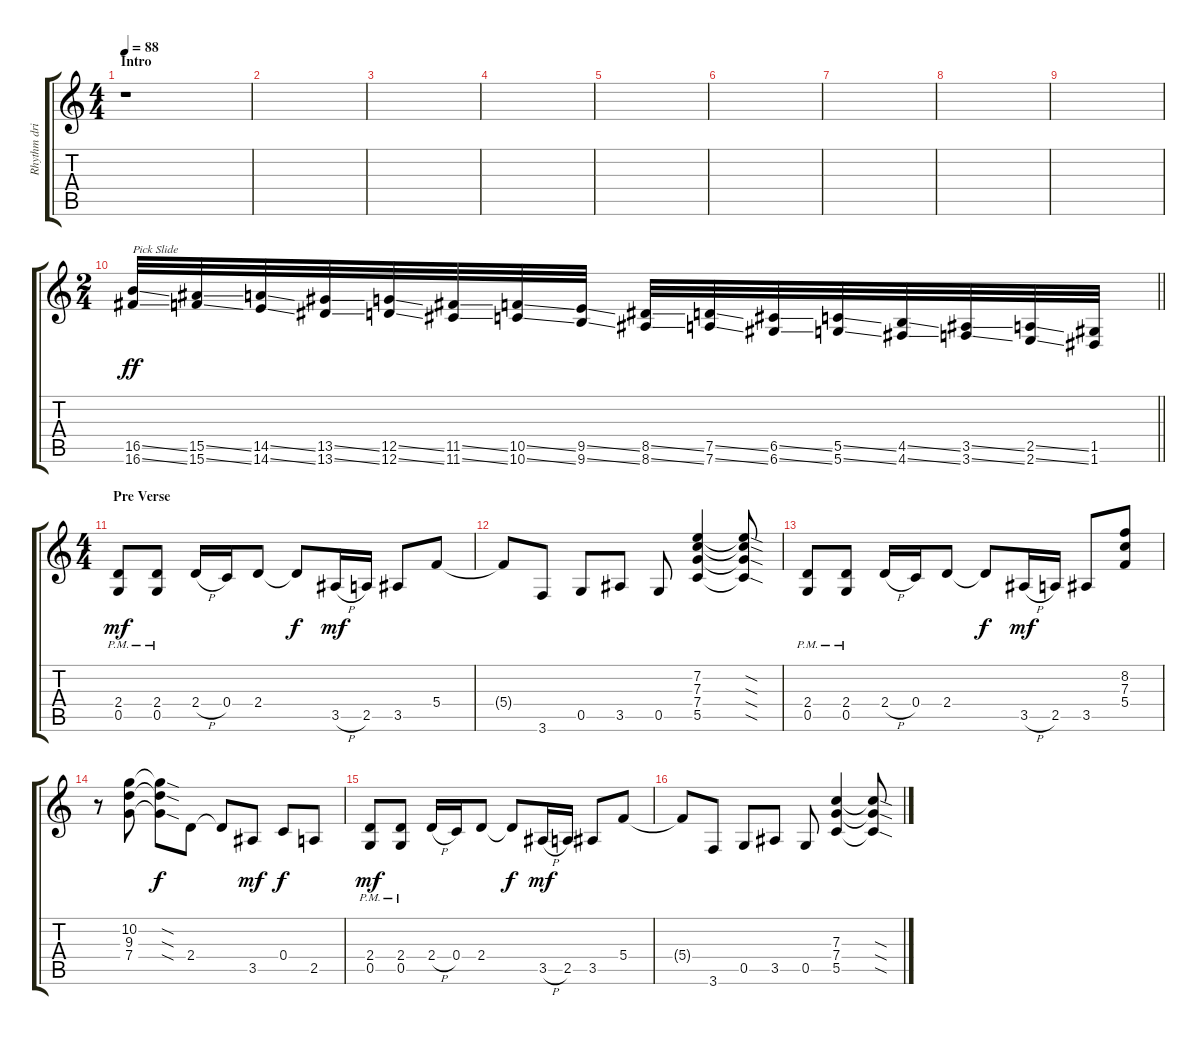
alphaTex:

\track ("Rhythm drive 2" "Rhythm dri") {instrument distortionguitar}
\staff {score tabs}
\tuning (D4 A3 F3 C3 G2 D2) {hide}
\ts (4 4)
\section ("" "Intro")
\tempo 88
\clef g2
\ks c
r.1{dy ff instrument distortionguitar} |
|
|
|
|
|
|
|
|
\ts (2 4)
\barLineRight lightlight
(16.5{ss} 16.6{ss}).32{txt "Pick Slide"} (15.5{ss} 15.6{ss}).32 (14.5{ss} 14.6{ss}).32 (13.5{ss} 13.6{ss}).32 (12.5{ss} 12.6{ss}).32 (11.5{ss} 11.6{ss}).32 (10.5{ss} 10.6{ss}).32 (9.5{ss} 9.6{ss}).32 (8.5{ss} 8.6{ss}).32 (7.5{ss} 7.6{ss}).32 (6.5{ss} 6.6{ss}).32 (5.5{ss} 5.6{ss}).32 (4.5{ss} 4.6{ss}).32 (3.5{ss} 3.6{ss}).32 (2.5{ss} 2.6{ss}).32 (1.5 1.6).32 |
\ts (4 4)
\section ("" "Pre Verse")
(2.4{pm} 0.5{pm}).8{dy mf} (2.4{pm} 0.5{pm}).8 2.4{h}.16 0.4.16 2.4.8 2.4{t}.8{dy f} 3.5{h}.16{dy mf} 2.5.16 3.5.8 5.4.8 |
5.4{t}.8 3.6.8 0.5.8 3.5.8 0.5.8 (7.2 7.3 7.4 5.5).4 (7.2{sod t} 7.3{sod t} 7.4{sod t} 5.5{sod t}).8 |
(2.4{pm} 0.5{pm}).8 (2.4{pm} 0.5{pm}).8 2.4{h}.16 0.4.16 2.4.8 2.4{t}.8{dy f} 3.5{h}.16{dy mf} 2.5.16 3.5.8 (8.2 7.3 5.4).8 |
r.8 (10.2 9.3 7.4).8 (10.2{sod t} 9.3{sod t} 7.4{sod t}).8{dy f} 2.4.8 2.4{t}.8 3.5.8{dy mf} 0.4.8{dy f} 2.5.8 |
(2.4{pm} 0.5{pm}).8{dy mf} (2.4{pm} 0.5{pm}).8 2.4{h}.16 0.4.16 2.4.8 2.4{t}.8{dy f} 3.5{h}.16{dy mf} 2.5.16 3.5.8 5.4.8 |
5.4{t}.8 3.6.8 0.5.8 3.5.8 0.5.8 (7.3 7.4 5.5).4 (7.3{sod t} 7.4{sod t} 5.5{sod t}).8
